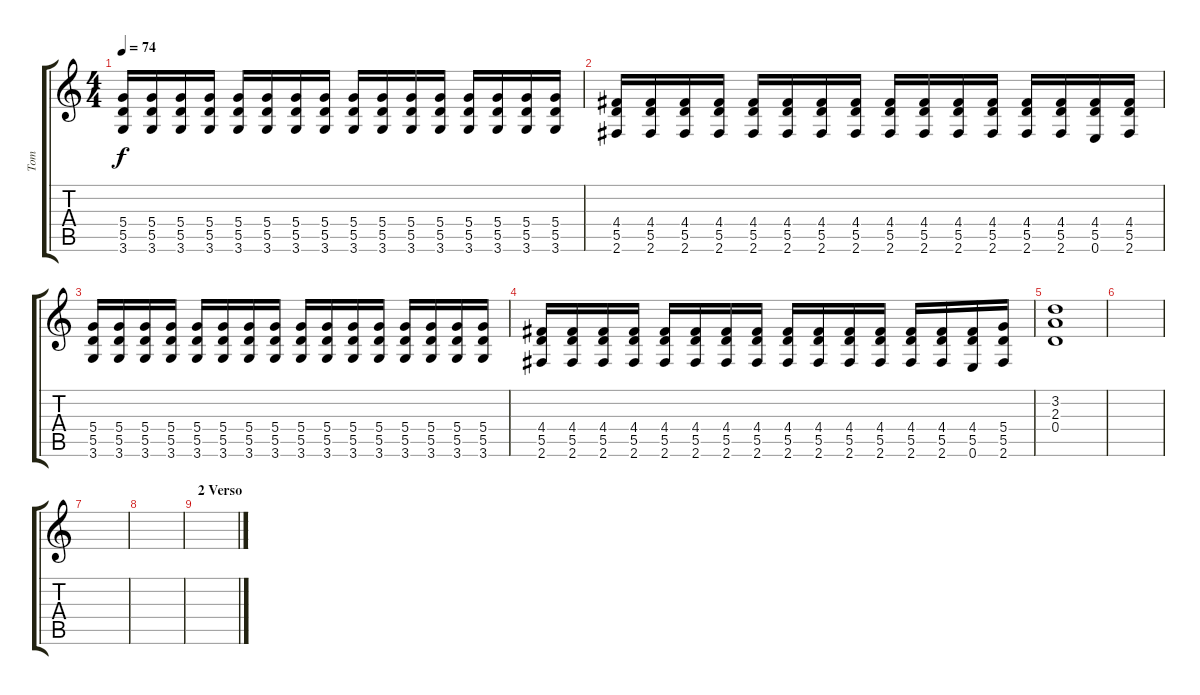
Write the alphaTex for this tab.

\track ("Tom" "Tom") {instrument distortionguitar}
\staff {score tabs}
\tuning (E4 B3 G3 D3 A2 E2) {hide}
\ts (4 4)
\tempo 74
\clef g2
\ks c
(5.4 5.5 3.6).16{dy f} (5.4 5.5 3.6).16 (5.4 5.5 3.6).16 (5.4 5.5 3.6).16 (5.4 5.5 3.6).16 (5.4 5.5 3.6).16 (5.4 5.5 3.6).16 (5.4 5.5 3.6).16 (5.4 5.5 3.6).16 (5.4 5.5 3.6).16 (5.4 5.5 3.6).16 (5.4 5.5 3.6).16 (5.4 5.5 3.6).16 (5.4 5.5 3.6).16 (5.4 5.5 3.6).16 (5.4 5.5 3.6).16 |
(4.4 5.5 2.6).16 (4.4 5.5 2.6).16 (4.4 5.5 2.6).16 (4.4 5.5 2.6).16 (4.4 5.5 2.6).16 (4.4 5.5 2.6).16 (4.4 5.5 2.6).16 (4.4 5.5 2.6).16 (4.4 5.5 2.6).16 (4.4 5.5 2.6).16 (4.4 5.5 2.6).16 (4.4 5.5 2.6).16 (4.4 5.5 2.6).16 (4.4 5.5 2.6).16 (4.4 5.5 0.6).16 (4.4 5.5 2.6).16 |
(5.4 5.5 3.6).16 (5.4 5.5 3.6).16 (5.4 5.5 3.6).16 (5.4 5.5 3.6).16 (5.4 5.5 3.6).16 (5.4 5.5 3.6).16 (5.4 5.5 3.6).16 (5.4 5.5 3.6).16 (5.4 5.5 3.6).16 (5.4 5.5 3.6).16 (5.4 5.5 3.6).16 (5.4 5.5 3.6).16 (5.4 5.5 3.6).16 (5.4 5.5 3.6).16 (5.4 5.5 3.6).16 (5.4 5.5 3.6).16 |
(4.4 5.5 2.6).16 (4.4 5.5 2.6).16 (4.4 5.5 2.6).16 (4.4 5.5 2.6).16 (4.4 5.5 2.6).16 (4.4 5.5 2.6).16 (4.4 5.5 2.6).16 (4.4 5.5 2.6).16 (4.4 5.5 2.6).16 (4.4 5.5 2.6).16 (4.4 5.5 2.6).16 (4.4 5.5 2.6).16 (4.4 5.5 2.6).16 (4.4 5.5 2.6).16 (4.4 5.5 0.6).16 (5.4 5.5 2.6).16 |
(3.2 2.3 0.4).1{volume 4} |
|
|
|
\section ("" "2 Verso")
